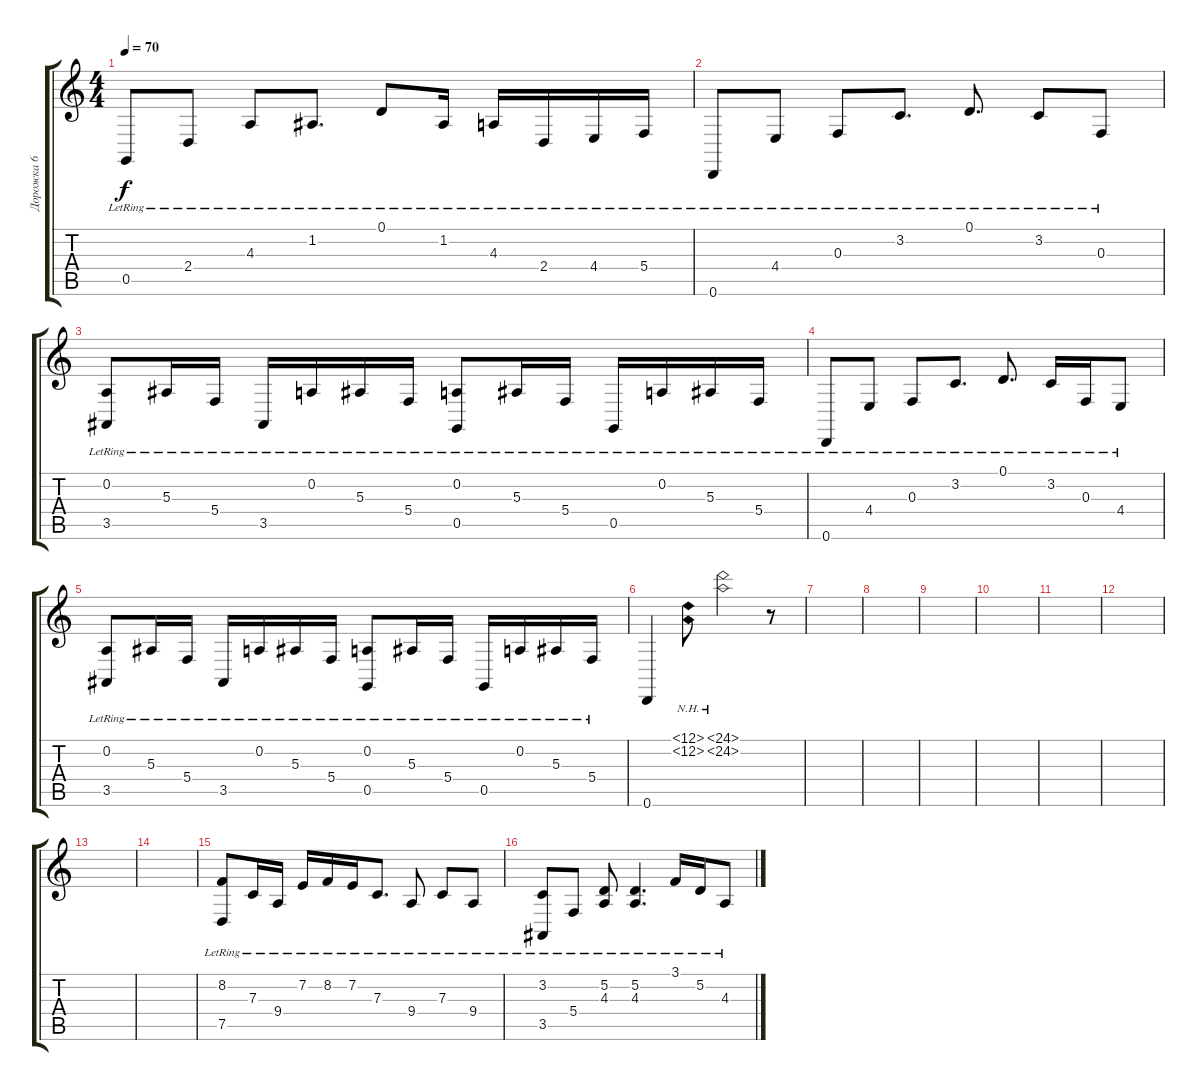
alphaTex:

\track ("Дорожка 6" "Дорожка 6") {instrument brightacousticpiano}
\staff {score tabs}
\tuning (D4 A3 F3 C3 G2 D2) {hide}
\ts (4 4)
\tempo 70
\clef g2
\ks c
0.5{lr}.8{dy f} 2.4{lr}.8 4.3{lr}.8 1.2{lr}.8{d} 0.1{lr}.8 1.2{lr}.16 4.3{lr}.16 2.4{lr}.16 4.4{lr}.16 5.4{lr}.16 |
0.6{lr}.8 4.4{lr}.8 0.3{lr}.8 3.2{lr}.8{d} 0.1{lr}.8{d} 3.2{lr}.8 0.3{lr}.8 |
(0.2{lr} 3.5{lr}).8 5.3{lr}.16 5.4{lr}.16 3.5{lr}.16 0.2{lr}.16 5.3{lr}.16 5.4{lr}.16 (0.2{lr} 0.5{lr}).8 5.3{lr}.16 5.4{lr}.16 0.5{lr}.16 0.2{lr}.16 5.3{lr}.16 5.4{lr}.16 |
0.6{lr}.8 4.4{lr}.8 0.3{lr}.8 3.2{lr}.8{d} 0.1{lr}.8{d} 3.2{lr}.16 0.3{lr}.16 4.4{lr}.8 |
(0.2{lr} 3.5{lr}).8 5.3{lr}.16 5.4{lr}.16 3.5{lr}.16 0.2{lr}.16 5.3{lr}.16 5.4{lr}.16 (0.2{lr} 0.5{lr}).8 5.3{lr}.16 5.4{lr}.16 0.5{lr}.16 0.2{lr}.16 5.3{lr}.16 5.4{lr}.16 |
0.6.4 (12.1{nh} 12.2{nh}).8 (24.1{nh} 24.2{nh}).2 r.8 |
|
|
|
|
|
|
|
|
(8.2{lr} 7.5{lr}).8 7.3{lr}.16 9.4{lr}.16 7.2{lr}.16 8.2{lr}.16 7.2{lr}.16 7.3{lr}.8{d} 9.4{lr}.8 7.3{lr}.8 9.4{lr}.8 |
(3.2{lr} 3.5{lr}).8 5.4{lr}.8 (5.2{lr} 4.3{lr}).8 (5.2{lr} 4.3{lr}).4{d} 3.1{lr}.16 5.2{lr}.16 4.3{lr}.8
